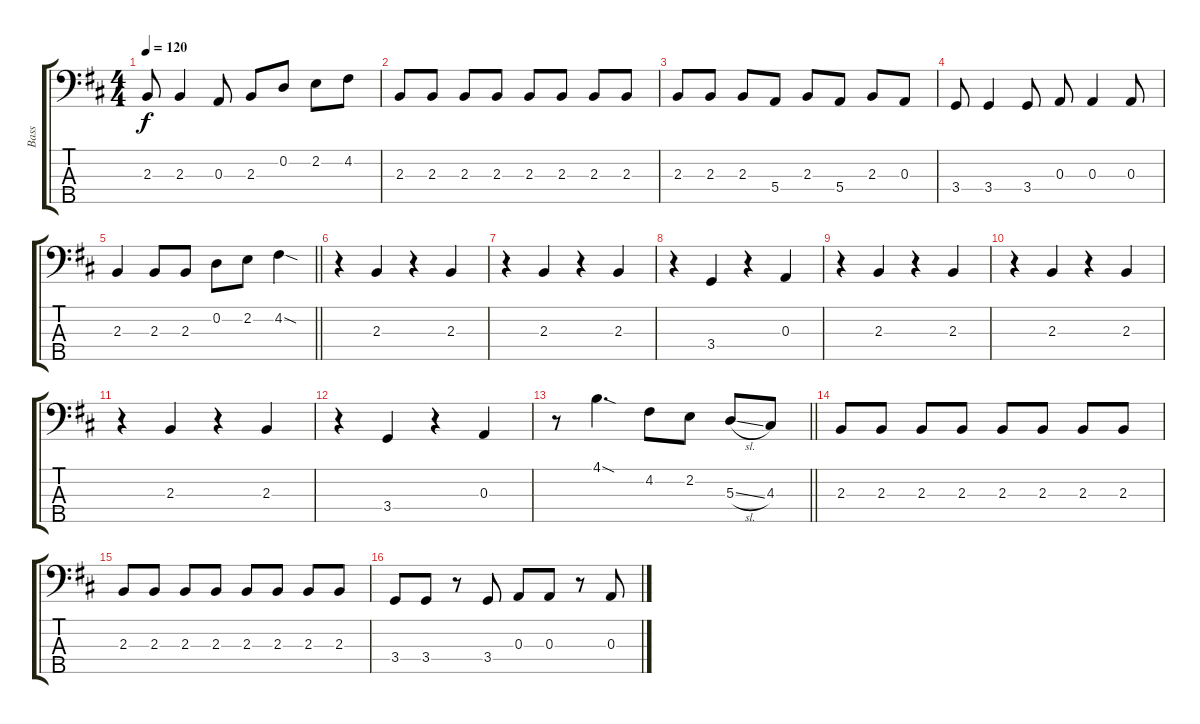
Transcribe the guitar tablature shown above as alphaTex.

\track ("Bass" "Bass") {instrument electricbassfinger}
\staff {score tabs}
\tuning (G2 D2 A1 E1 B0) {hide}
\ts (4 4)
\tempo 120
\clef f4
\ks d
2.3.8{dy f} 2.3.4 0.3.8 2.3.8 0.2.8 2.2.8 4.2.8 |
2.3.8 2.3.8 2.3.8 2.3.8 2.3.8 2.3.8 2.3.8 2.3.8 |
2.3.8 2.3.8 2.3.8 5.4.8 2.3.8 5.4.8 2.3.8 0.3.8 |
3.4.8 3.4.4 3.4.8 0.3.8 0.3.4 0.3.8 |
\barLineRight lightlight
2.3.4 2.3.8 2.3.8 0.2.8 2.2.8 4.2{sod}.4 |
r.4 2.3.4 r.4 2.3.4 |
r.4 2.3.4 r.4 2.3.4 |
r.4 3.4.4 r.4 0.3.4 |
r.4 2.3.4 r.4 2.3.4 |
r.4 2.3.4 r.4 2.3.4 |
r.4 2.3.4 r.4 2.3.4 |
r.4 3.4.4 r.4 0.3.4 |
\barLineRight lightlight
r.8 4.1{sod}.4{d} 4.2.8 2.2.8 5.3{sl}.8 4.3.8 |
2.3.8 2.3.8 2.3.8 2.3.8 2.3.8 2.3.8 2.3.8 2.3.8 |
2.3.8 2.3.8 2.3.8 2.3.8 2.3.8 2.3.8 2.3.8 2.3.8 |
3.4.8 3.4.8 r.8 3.4.8 0.3.8 0.3.8 r.8 0.3.8
